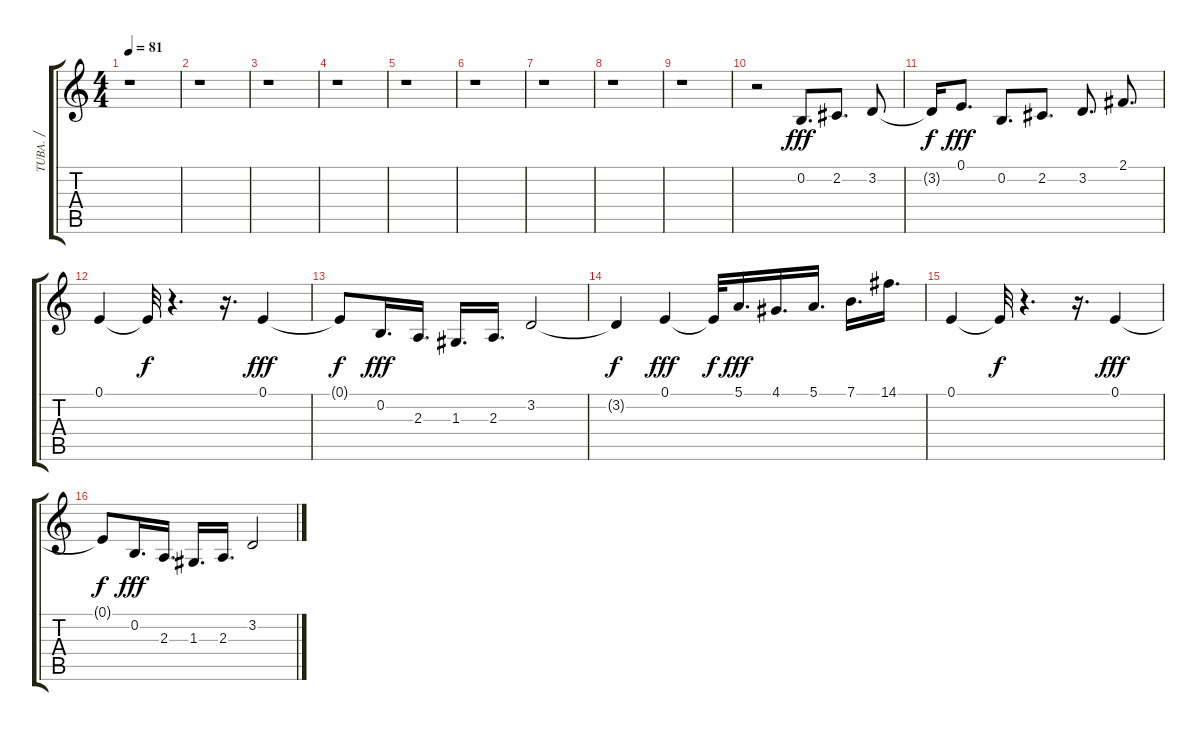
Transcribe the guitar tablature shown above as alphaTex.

\track ("TUBA." "TUBA.") {instrument acousticgrandpiano}
\staff {score tabs}
\tuning (E4 B3 G3 D3 A2 E2) {hide}
\ts (4 4)
\tempo 81
\clef g2
\ks c
r.1{dy f} |
r.1 |
r.1 |
r.1 |
r.1 |
r.1 |
r.1 |
r.1 |
r.1 |
r.2 0.2.8{d dy fff instrument tuba} 2.2.8{d} 3.2.8 |
3.2{t}.16{dy f} 0.1.8{d dy fff} 0.2.8{d} 2.2.8{d} 3.2.8{d} 2.1.8{d} |
0.1.4 0.1{t}.32{dy f} r.4{d} r.16{d} 0.1.4{dy fff} |
0.1{t}.8{dy f} 0.2.16{d dy fff} 2.3.16{d} 1.3.16{d} 2.3.16{d} 3.2.2 |
3.2{t}.4{dy f} 0.1.4{dy fff} 0.1{t}.32{dy f} 5.1.16{d dy fff} 4.1.16{d} 5.1.16{d} 7.1.16{d} 14.1.16{d} |
0.1.4 0.1{t}.32{dy f} r.4{d} r.16{d} 0.1.4{dy fff} |
0.1{t}.8{dy f} 0.2.16{d dy fff} 2.3.16{d} 1.3.16{d} 2.3.16{d} 3.2.2
